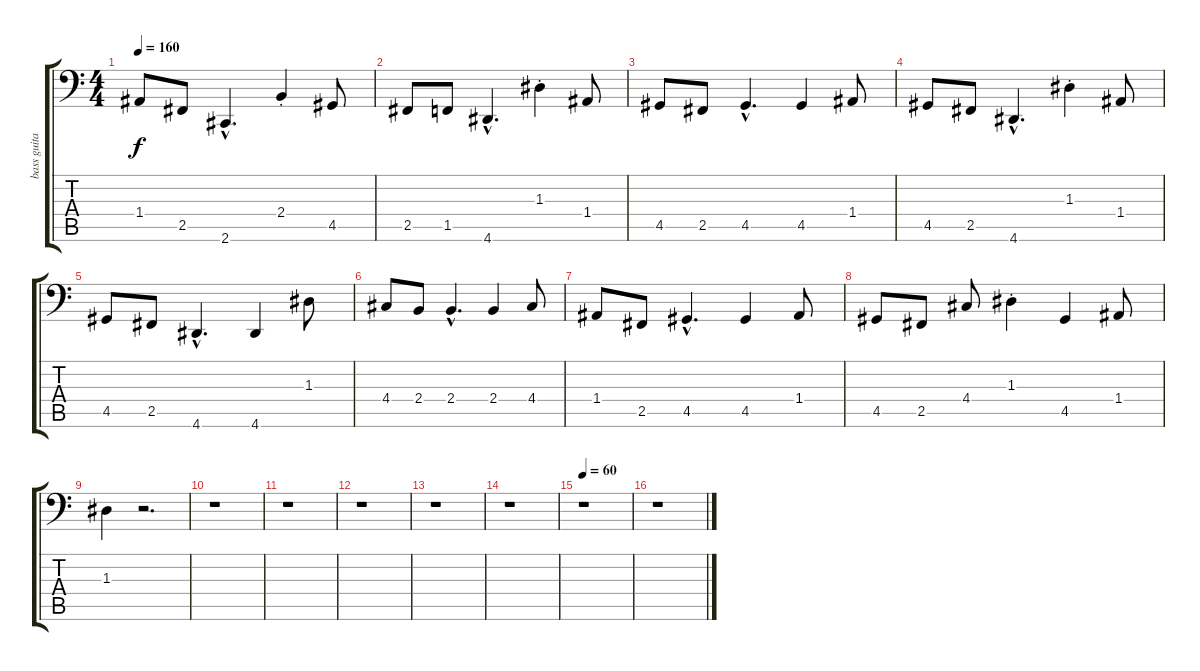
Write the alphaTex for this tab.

\track ("bass guitar" "bass guita") {instrument electricbasspick}
\staff {score tabs}
\tuning (C3 G2 D2 A1 E1 B0) {hide}
\ts (4 4)
\tempo 160
\clef f4
\ks c
1.4.8{dy f} 2.5.8 2.6{hac}.4{d} 2.4{st}.4 4.5.8 |
2.5.8 1.5.8 4.6{hac}.4{d} 1.3{st}.4 1.4.8 |
4.5.8 2.5.8 4.5{hac}.4{d} 4.5.4 1.4.8 |
4.5.8 2.5.8 4.6{hac}.4{d} 1.3{st}.4 1.4.8 |
4.5.8 2.5.8 4.6{hac}.4{d} 4.6.4 1.3.8 |
4.4.8 2.4.8 2.4{hac}.4{d} 2.4.4 4.4.8 |
1.4.8 2.5.8 4.5{hac}.4{d} 4.5.4 1.4.8 |
4.5.8 2.5.8 4.4.8 1.3{st}.4 4.5.4 1.4.8 |
1.3.4 r.2{d} |
r.1 |
r.1 |
r.1 |
r.1 |
r.1 |
\tempo 60
r.1 |
r.1
